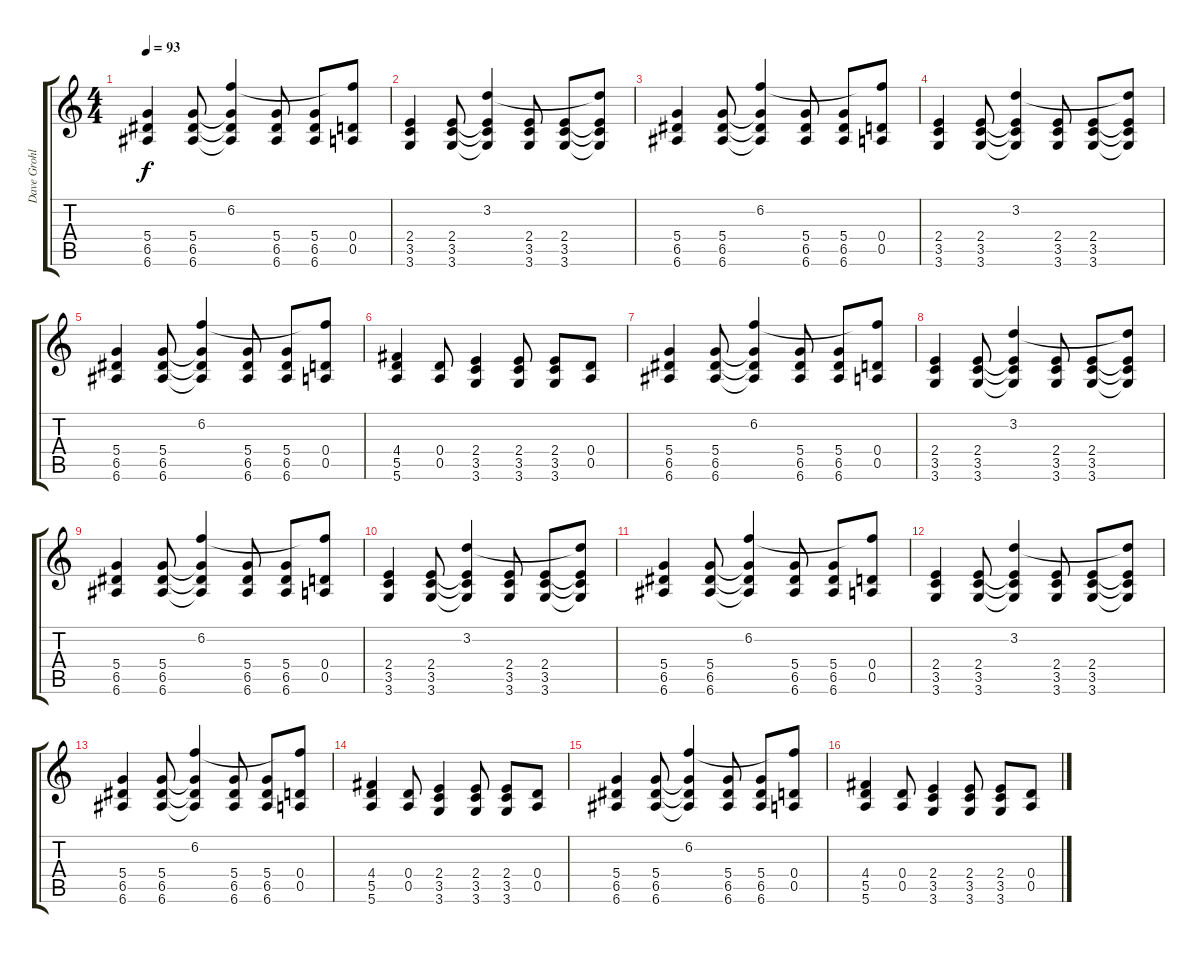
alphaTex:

\track ("Dave Grohl" "Dave Grohl") {instrument acousticguitarsteel}
\staff {score tabs}
\tuning (E4 B3 G3 D3 A2 E2) {hide}
\ts (4 4)
\tempo 93
\clef g2
\ks c
(5.4 6.5 6.6).4{dy f} (5.4 6.5 6.6).8 (6.2 5.4{t} 6.5{t} 6.6{t}).4 (5.4 6.5 6.6).8 (5.4 6.5 6.6).8 (6.2{t} 0.4 0.5).8 |
(2.4 3.5 3.6).4 (2.4 3.5 3.6).8 (3.2 2.4{t} 3.5{t} 3.6{t}).4 (2.4 3.5 3.6).8 (2.4 3.5 3.6).8 (3.2{t} 2.4{t} 3.5{t} 3.6{t}).8 |
(5.4 6.5 6.6).4 (5.4 6.5 6.6).8 (6.2 5.4{t} 6.5{t} 6.6{t}).4 (5.4 6.5 6.6).8 (5.4 6.5 6.6).8 (6.2{t} 0.4 0.5).8 |
(2.4 3.5 3.6).4 (2.4 3.5 3.6).8 (3.2 2.4{t} 3.5{t} 3.6{t}).4 (2.4 3.5 3.6).8 (2.4 3.5 3.6).8 (3.2{t} 2.4{t} 3.5{t} 3.6{t}).8 |
(5.4 6.5 6.6).4 (5.4 6.5 6.6).8 (6.2 5.4{t} 6.5{t} 6.6{t}).4 (5.4 6.5 6.6).8 (5.4 6.5 6.6).8 (6.2{t} 0.4 0.5).8 |
(4.4 5.5 5.6).4 (0.4 0.5).8 (2.4 3.5 3.6).4 (2.4 3.5 3.6).8 (2.4 3.5 3.6).8 (0.4 0.5).8 |
(5.4 6.5 6.6).4 (5.4 6.5 6.6).8 (6.2 5.4{t} 6.5{t} 6.6{t}).4 (5.4 6.5 6.6).8 (5.4 6.5 6.6).8 (6.2{t} 0.4 0.5).8 |
(2.4 3.5 3.6).4 (2.4 3.5 3.6).8 (3.2 2.4{t} 3.5{t} 3.6{t}).4 (2.4 3.5 3.6).8 (2.4 3.5 3.6).8 (3.2{t} 2.4{t} 3.5{t} 3.6{t}).8 |
(5.4 6.5 6.6).4 (5.4 6.5 6.6).8 (6.2 5.4{t} 6.5{t} 6.6{t}).4 (5.4 6.5 6.6).8 (5.4 6.5 6.6).8 (6.2{t} 0.4 0.5).8 |
(2.4 3.5 3.6).4 (2.4 3.5 3.6).8 (3.2 2.4{t} 3.5{t} 3.6{t}).4 (2.4 3.5 3.6).8 (2.4 3.5 3.6).8 (3.2{t} 2.4{t} 3.5{t} 3.6{t}).8 |
(5.4 6.5 6.6).4 (5.4 6.5 6.6).8 (6.2 5.4{t} 6.5{t} 6.6{t}).4 (5.4 6.5 6.6).8 (5.4 6.5 6.6).8 (6.2{t} 0.4 0.5).8 |
(2.4 3.5 3.6).4 (2.4 3.5 3.6).8 (3.2 2.4{t} 3.5{t} 3.6{t}).4 (2.4 3.5 3.6).8 (2.4 3.5 3.6).8 (3.2{t} 2.4{t} 3.5{t} 3.6{t}).8 |
(5.4 6.5 6.6).4 (5.4 6.5 6.6).8 (6.2 5.4{t} 6.5{t} 6.6{t}).4 (5.4 6.5 6.6).8 (5.4 6.5 6.6).8 (6.2{t} 0.4 0.5).8 |
(4.4 5.5 5.6).4 (0.4 0.5).8 (2.4 3.5 3.6).4 (2.4 3.5 3.6).8 (2.4 3.5 3.6).8 (0.4 0.5).8 |
(5.4 6.5 6.6).4 (5.4 6.5 6.6).8 (6.2 5.4{t} 6.5{t} 6.6{t}).4 (5.4 6.5 6.6).8 (5.4 6.5 6.6).8 (6.2{t} 0.4 0.5).8 |
(4.4 5.5 5.6).4 (0.4 0.5).8 (2.4 3.5 3.6).4 (2.4 3.5 3.6).8 (2.4 3.5 3.6).8 (0.4 0.5).8
